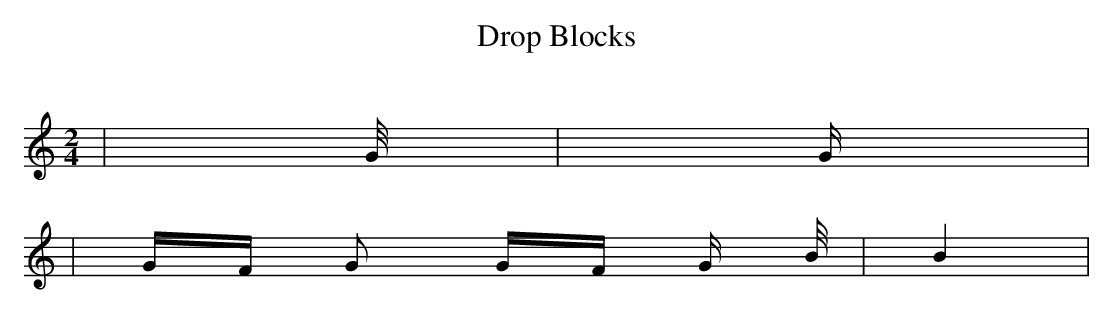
X:1
T:Drop Blocks
O:
M:2/4
L:1/16
K:C
| G/2 | G |
| GF G2 GF G B/2 | B4 |
